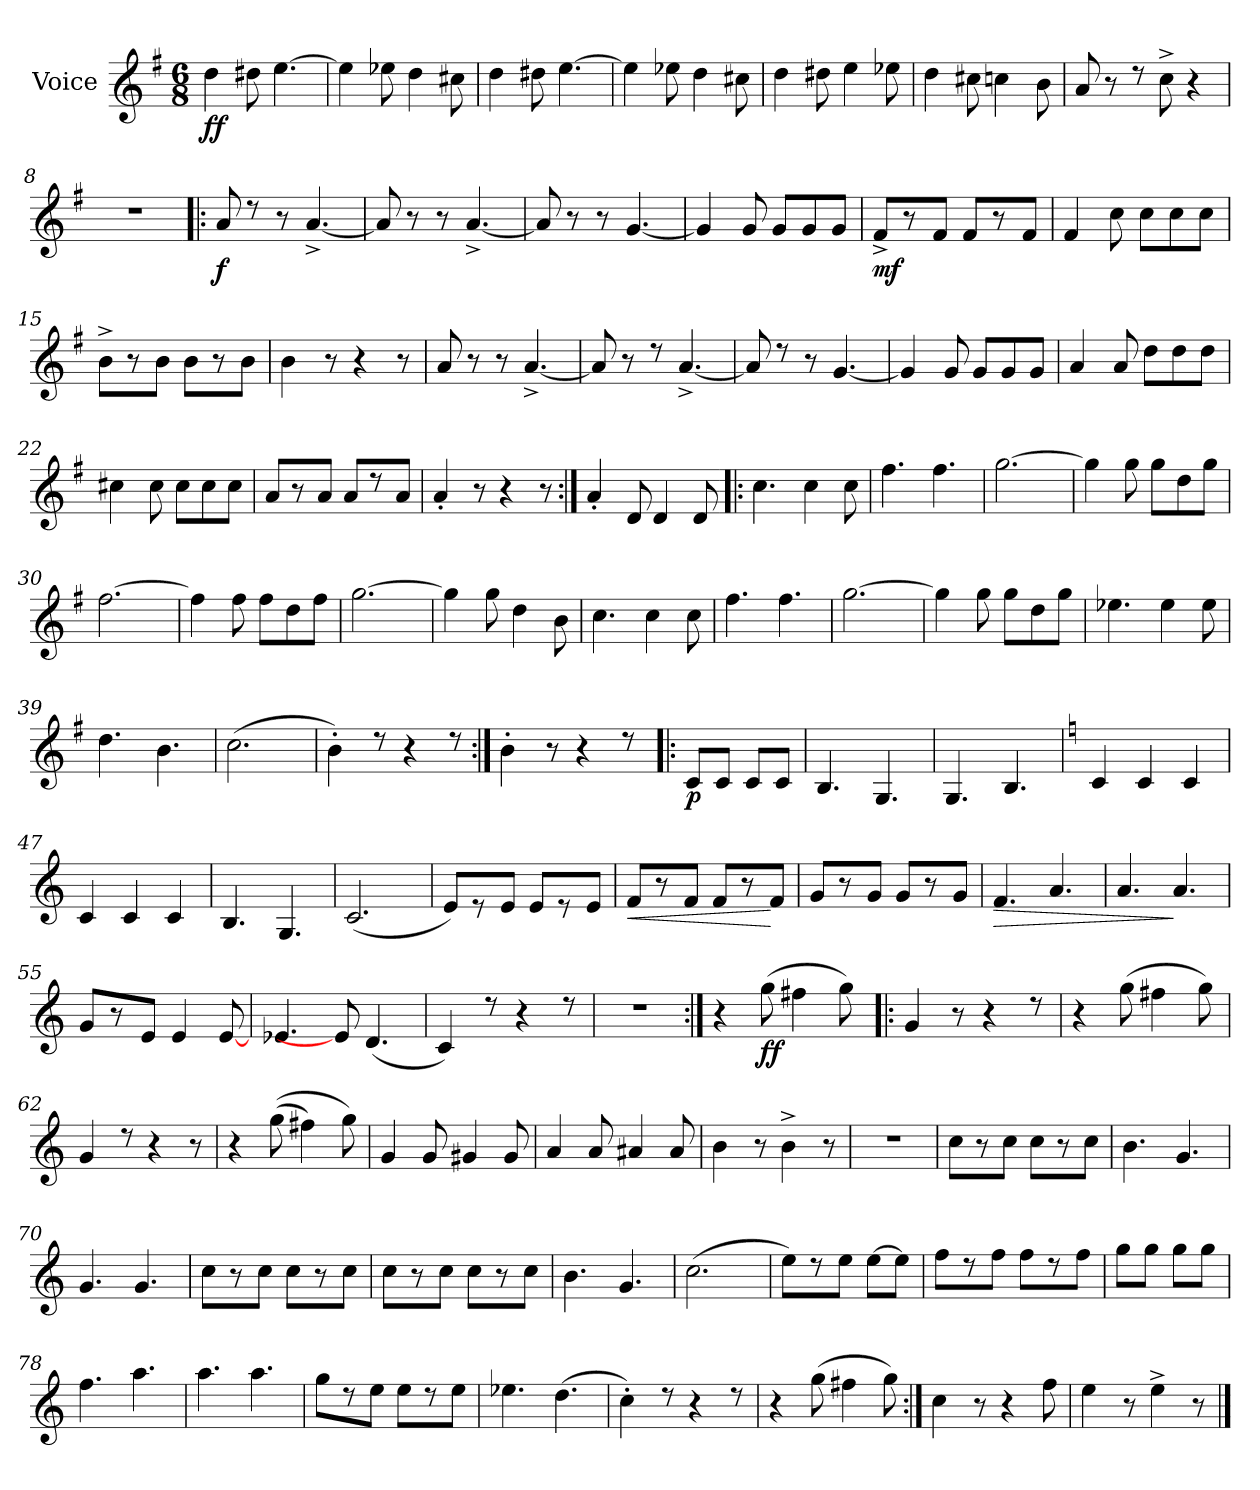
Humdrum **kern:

**kern	**dynam
*part1	*part1
*staff1	*staff1
*I"Voice	*
*I'Voice	*
*clefG2	*
*k[f#]	*
*M6/8	*
=1	=1
!	!LO:DY:b
4dd\	ff
8dd#X\	.
[>4.ee\	.
=2	=2
4ee\]	.
8ee-X\	.
4dd\	.
8cc#X\	.
=3	=3
4dd\	.
8dd#X\	.
[>4.ee\	.
=4	=4
4ee\]	.
8ee-X\	.
4dd\	.
8cc#X\	.
=5	=5
4dd\	.
8dd#X\	.
4ee\	.
8ee-X\	.
=6	=6
4dd\	.
8cc#X\	.
4ccn\	.
8b\	.
=7	=7
8a/	.
8r	.
8rcc	.
8cc^>\	.
4r	.
=8	=8
2.rdd	.
=9!|:	=9!|:
!	!LO:DY:b
8a/	f
8rcc	.
8r	.
[<4.a^</	.
!!LO:LB:g=z
=10	=10
8a/]	.
8r	.
8r	.
[<4.a^</	.
=11	=11
8a/]	.
8r	.
8r	.
[<4.g/	.
=12	=12
4g/]	.
8g/	.
8g/L	.
8g/	.
8g/J	.
=13	=13
!	!LO:DY:b
8f#^</L	mf
8r	.
8f#/J	.
8f#/L	.
8r	.
8f#/J	.
=14	=14
4f#/	.
8cc\	.
8cc\L	.
8cc\	.
8cc\J	.
=15	=15
8b^>\L	.
8r	.
8b\J	.
8b\L	.
8r	.
8b\J	.
=16	=16
4b\	.
8r	.
4r	.
8r	.
=17	=17
8a/	.
8r	.
8r	.
[<4.a^</	.
!!LO:LB:g=z
=18	=18
8a/]	.
8r	.
8rcc	.
[<4.a^</	.
=19	=19
8a/]	.
8rcc	.
8r	.
[<4.g/	.
=20	=20
4g/]	.
8g/	.
8g/L	.
8g/	.
8g/J	.
=21	=21
4a/	.
8a/	.
8dd\L	.
8dd\	.
8dd\J	.
=22	=22
4cc#X\	.
8cc#\	.
8cc#\L	.
8cc#\	.
8cc#\J	.
=23	=23
8a/L	.
8r	.
8a/J	.
8a/L	.
8rcc	.
8a/J	.
=24	=24
4a'>/	.
8r	.
4r	.
8r	.
=25:|!	=25:|!
4a'>/	.
8d/	.
4d/	.
8d/	.
!!LO:LB:g=z
=26!|:	=26!|:
4.cc\	.
4cc\	.
8cc\	.
=27	=27
4.ff#\	.
4.ff#\	.
=28	=28
[>2.gg\	.
=29	=29
4gg\]	.
8gg\	.
8gg\L	.
8dd\	.
8gg\J	.
=30	=30
[>2.ff#\	.
=31	=31
4ff#\]	.
8ff#\	.
8ff#\L	.
8dd\	.
8ff#\J	.
=32	=32
[>2.gg\	.
=33	=33
4gg\]	.
8gg\	.
4dd\	.
8b\	.
=34	=34
4.cc\	.
4cc\	.
8cc\	.
=35	=35
4.ff#\	.
4.ff#\	.
=36	=36
[>2.gg\	.
!!LO:LB:g=z
=37	=37
4gg\]	.
8gg\	.
8gg\L	.
8dd\	.
8gg\J	.
=38	=38
4.ee-X\	.
4ee-\	.
8ee-\	.
=39	=39
4.dd\	.
4.b\	.
=40	=40
(>2.cc\	.
=41	=41
4b'>\)	.
8rcc	.
4r	.
8rcc	.
=42:|!	=42:|!
4b'>\	.
8r	.
4r	.
8rcc	.
=43!|:	=43!|:
!	!LO:DY:b
8c/L	p
8c/J	.
8c/L	.
8c/J	.
=44	=44
4.B/	.
4.G/	.
=45	=45
4.G/	.
4.B/	.
!!LO:LB:g=z
=46	=46
*k[]	*
4c/	.
4c/	.
4c/	.
=47	=47
4c/	.
4c/	.
4c/	.
=48	=48
4.B/	.
4.G/	.
=49	=49
(<2.c/	.
=50	=50
8e/L)	.
8r	.
8e/J	.
8e/L	.
8r	.
8e/J	.
=51	=51
!	!LO:HP:b
8f/L	<
8r	.
8f/J	.
8f/L	.
8r	.
8f/J	[
=52	=52
8g/L	.
8r	.
8g/J	.
8g/L	.
8r	.
8g/J	.
=53	=53
!	!LO:HP:b
4.f/	>
4.a/	.
=54	=54
4.a/	.
4.a/	]
=55	=55
8g/L	.
8r	.
8e/J	.
4e/	.
[8e/	.
!!LO:LB:g=z
=56	=56
4.e-X/	.
8e/]	.
(<4.d/	.
=57	=57
4c/)	.
8rcc	.
4r	.
8rcc	.
=58	=58
2.rdd	.
=59:|!	=59:|!
4r	.
!	!LO:DY:b
(>8gg\	ff
4ff#X\	.
8gg\)	.
=60!|:	=60!|:
4g/	.
8r	.
4r	.
8rcc	.
=61	=61
4r	.
(>8gg\	.
4ff#X\	.
8gg\)	.
=62	=62
4g/	.
8rcc	.
4r	.
8r	.
=63	=63
4r	.
(>(<8gg\	.
4ff#X\)	.
8gg\)	.
=64	=64
4g/	.
8g/	.
4g#X/	.
8g#/	.
!!LO:LB:g=z
=65	=65
4a/	.
8a/	.
4a#X/	.
8a#/	.
=66	=66
4b\	.
8r	.
4b^>\	.
8r	.
=67	=67
2.rdd	.
=68	=68
8cc\L	.
8r	.
8cc\J	.
8cc\L	.
8r	.
8cc\J	.
=69	=69
4.b\	.
4.g/	.
=70	=70
4.g/	.
4.g/	.
=71	=71
8cc\L	.
8r	.
8cc\J	.
8cc\L	.
8r	.
8cc\J	.
=72	=72
8cc\L	.
8r	.
8cc\J	.
8cc\L	.
8r	.
8cc\J	.
=73	=73
4.b\	.
4.g/	.
=74	=74
(>2.cc\	.
!!LO:LB:g=z
=75	=75
8ee\L)	.
8rcc	.
8ee\J	.
[<8ee\L	.
8ee\J]	.
=76	=76
8ff\L	.
8rcc	.
8ff\J	.
8ff\L	.
8rcc	.
8ff\J	.
=77	=77
8gg\L	.
8gg\J	.
8gg\L	.
8gg\J	.
=78	=78
4.ff\	.
4.aa\	.
=79	=79
4.aa\	.
4.aa\	.
=80	=80
8gg\L	.
8rcc	.
8ee\J	.
8ee\L	.
8rcc	.
8ee\J	.
=81	=81
4.ee-X\	.
(>4.dd\	.
=82	=82
4cc'>\)	.
8rcc	.
4r	.
8rcc	.
=83	=83
4r	.
(>8gg\	.
4ff#X\	.
8gg\)	.
!!LO:LB:g=z
=84:|!	=84:|!
4cc\	.
8r	.
4r	.
8ff\	.
=85	=85
4ee\	.
8r	.
4ee^>\	.
8r	.
==	==
*-	*-
